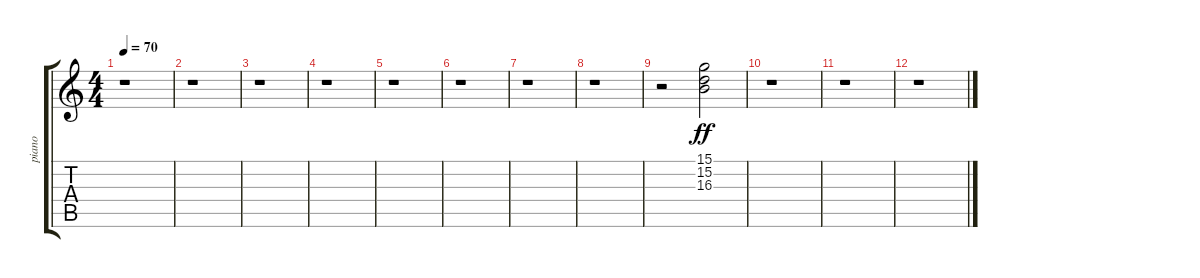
\track ("piano" "piano") {instrument electricpiano1}
\staff {score tabs}
\tuning (E4 B3 G3 D3 A2 E2) {hide}
\ts (4 4)
\tempo 70
\clef g2
\ks c
r.1{dy ff} |
r.1 |
r.1 |
r.1 |
r.1 |
r.1 |
r.1 |
r.1 |
r.2 (15.1 15.2 16.3).2 |
r.1 |
r.1 |
r.1
